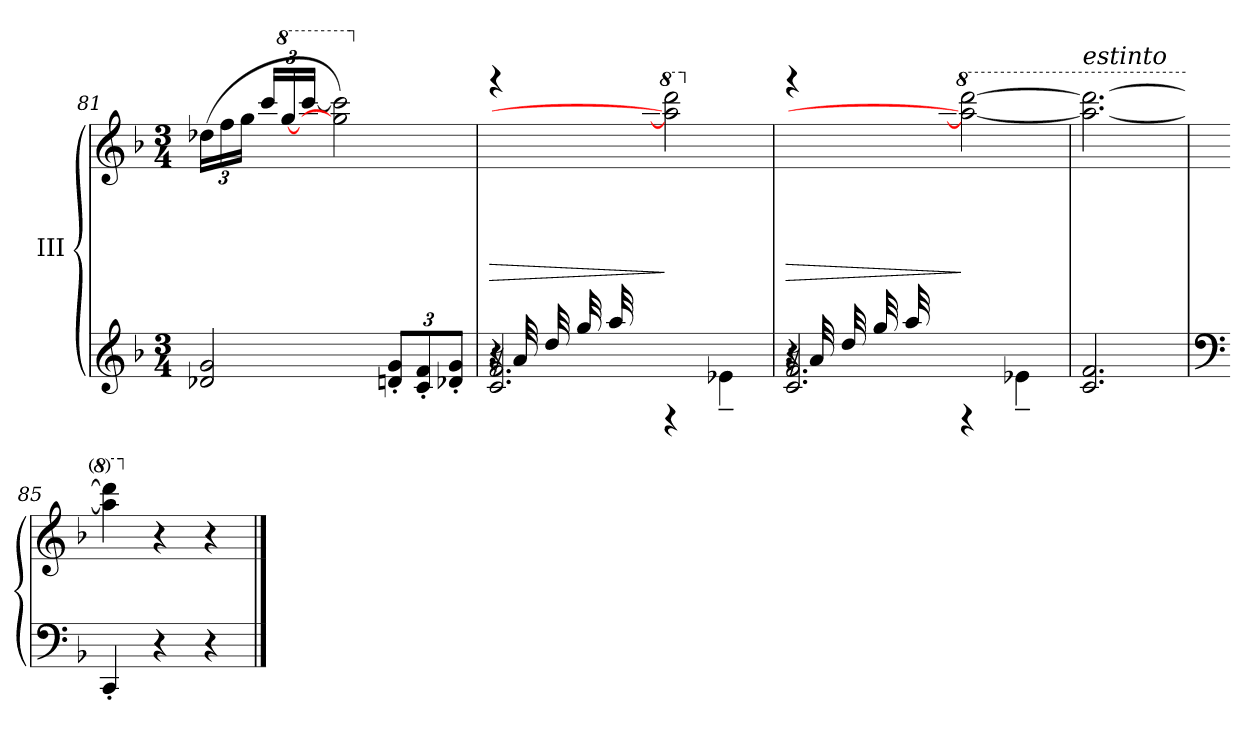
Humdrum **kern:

**kern	**kern	**dynam
*part1	*part1	*part1
*staff2	*staff1	*staff1/2
*I"III	*	*
!!LO:LB:g=z
*clefG2	*clefG2	*
*k[b-]	*k[b-]	*
*M3/4	*M3/4	*
=81	=81	=81
2d-X/ 2g/	(>24dd-X\LL	.
.	24ff\	.
.	24gg\JJ	.
.	24ccc/LL	.
*	*8va	*
.	[24ggg/	.
.	[24cccc/JJ	.
.	2ggg\] 2cccc\])	.
*Xbrackettup	*	*
12dn/' 12g/'L	.	.
12c/' 12f/'	.	.
12d-X/' 12g/'J	.	.
=82	=82	=82
*^	*	*
*	*^	*	*
*	*	*	*X8va	*
!	!	!	!	!LO:HP:b
*	*	*	*^	*
2.c/ 2.f/	16r	4r	4r	8.ryy	>
.	32a/LLL	.	.	.	.
.	32dd/	.	.	.	.
.	32gg/	.	.	.	.
.	32aa/	.	.	.	.
.	16ryy	.	.	32cc\	.
.	.	.	.	[32aa\JJJ	.
*	*	*	*8va	*	*
.	4r	2ryy	(2aaa\] 2dddd\	2ryy	]
.	4e-X~\	.	.	.	.
=83	=83	=83	=83	=83	=83
*	*	*	*X8va	*	*
!	!	!	!	!	!LO:HP:b
2.c/ 2.f/	16r	4r	4r	8.ryy	>
.	32a/LLL	.	.	.	.
.	32dd/	.	.	.	.
.	32gg/	.	.	.	.
.	32aa/	.	.	.	.
.	16ryy	.	.	32cc\	.
.	.	.	.	[32aa\JJJ	.
*	*	*	*8va	*	*
.	4r	2ryy	(2aaa\_ [2dddd\	2ryy	]
.	4e-X~\	.	.	.	.
*	*v	*v	*	*	*
*	*	*v	*v	*
=84	=84	=84	=84
!	!	!LO:TX:i:t=estinto	!
*v	*v	*	*
2.c/ 2.f/	2.aaa\_ 2.dddd\_	.
=85	=85	=85
*clefF4	*	*
4CC'/	4aaa\] 4dddd\]	.
*	*X8va	*
4r	4r	.
4r	4r	.
==	==	==
*-	*-	*-
